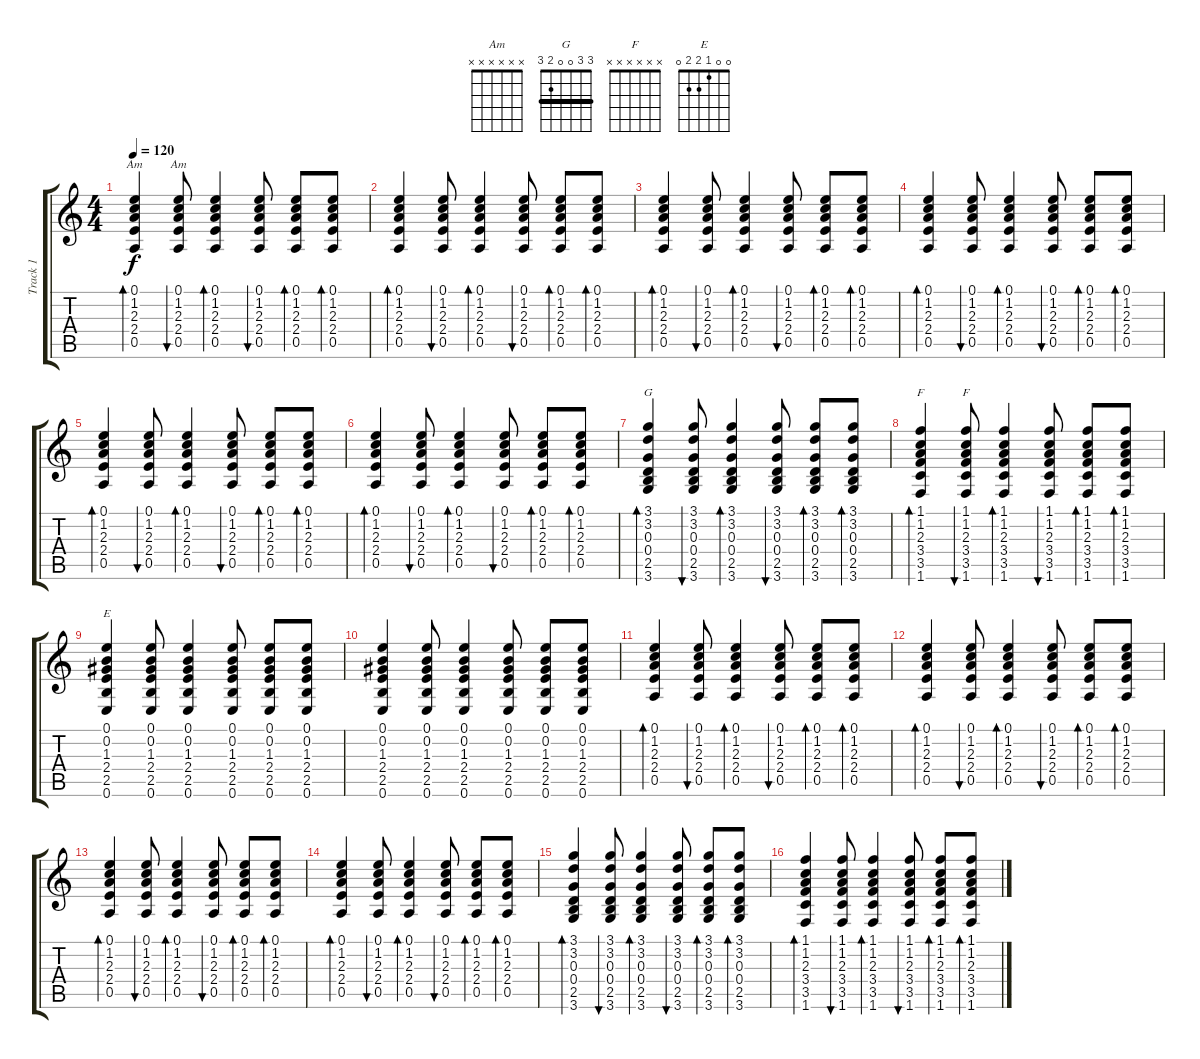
\track ("Track 1" "Track 1") {instrument acousticguitarnylon}
\staff {score tabs}
\tuning (E4 B3 G3 D3 A2 E2) {hide}
\chord ("Am" 0 1 2 2 0 x)
\chord ("Am" x x x x x x)
\chord ("G" 3 3 0 0 2 3) {barre 3}
\chord ("F" 1 1 2 3 3 1) {barre 1}
\chord ("F" x x x x x x)
\chord ("E" 0 0 1 2 2 0)
\ts (4 4)
\tempo 120
\clef g2
\ks c
(0.1 1.2 2.3 2.4 0.5).4{bd 60 ch "Am" dy f instrument acousticguitarnylon} (0.1 1.2 2.3 2.4 0.5).8{bu 60 ch "Am"} (0.1 1.2 2.3 2.4 0.5).4{bd 60} (0.1 1.2 2.3 2.4 0.5).8{bu 120} (0.1 1.2 2.3 2.4 0.5).8{bd 120} (0.1 1.2 2.3 2.4 0.5).8{bd 120} |
(0.1 1.2 2.3 2.4 0.5).4{bd 60} (0.1 1.2 2.3 2.4 0.5).8{bu 60} (0.1 1.2 2.3 2.4 0.5).4{bd 60} (0.1 1.2 2.3 2.4 0.5).8{bu 120} (0.1 1.2 2.3 2.4 0.5).8{bd 120} (0.1 1.2 2.3 2.4 0.5).8{bd 120} |
(0.1 1.2 2.3 2.4 0.5).4{bd 60} (0.1 1.2 2.3 2.4 0.5).8{bu 60} (0.1 1.2 2.3 2.4 0.5).4{bd 60} (0.1 1.2 2.3 2.4 0.5).8{bu 120} (0.1 1.2 2.3 2.4 0.5).8{bd 120} (0.1 1.2 2.3 2.4 0.5).8{bd 120} |
(0.1 1.2 2.3 2.4 0.5).4{bd 60} (0.1 1.2 2.3 2.4 0.5).8{bu 60} (0.1 1.2 2.3 2.4 0.5).4{bd 60} (0.1 1.2 2.3 2.4 0.5).8{bu 120} (0.1 1.2 2.3 2.4 0.5).8{bd 120} (0.1 1.2 2.3 2.4 0.5).8{bd 120} |
(0.1 1.2 2.3 2.4 0.5).4{bd 60} (0.1 1.2 2.3 2.4 0.5).8{bu 60} (0.1 1.2 2.3 2.4 0.5).4{bd 60} (0.1 1.2 2.3 2.4 0.5).8{bu 120} (0.1 1.2 2.3 2.4 0.5).8{bd 120} (0.1 1.2 2.3 2.4 0.5).8{bd 120} |
(0.1 1.2 2.3 2.4 0.5).4{bd 60} (0.1 1.2 2.3 2.4 0.5).8{bu 60} (0.1 1.2 2.3 2.4 0.5).4{bd 60} (0.1 1.2 2.3 2.4 0.5).8{bu 120} (0.1 1.2 2.3 2.4 0.5).8{bd 120} (0.1 1.2 2.3 2.4 0.5).8{bd 120} |
(3.1 3.2 0.3 0.4 2.5 3.6).4{bd 120 ch "G"} (3.1 3.2 0.3 0.4 2.5 3.6).8{bu 120} (3.1 3.2 0.3 0.4 2.5 3.6).4{bd 120} (3.1 3.2 0.3 0.4 2.5 3.6).8{bu 120} (3.1 3.2 0.3 0.4 2.5 3.6).8{bd 120} (3.1 3.2 0.3 0.4 2.5 3.6).8{bd 120} |
(1.1 1.2 2.3 3.4 3.5 1.6).4{bd 120 ch "F"} (1.1 1.2 2.3 3.4 3.5 1.6).8{bu 120 ch "F"} (1.1 1.2 2.3 3.4 3.5 1.6).4{bd 120} (1.1 1.2 2.3 3.4 3.5 1.6).8{bu 120} (1.1 1.2 2.3 3.4 3.5 1.6).8{bd 120} (1.1 1.2 2.3 3.4 3.5 1.6).8{bd 120} |
(0.1 0.2 1.3 2.4 2.5 0.6).4{ch "E"} (0.1 0.2 1.3 2.4 2.5 0.6).8 (0.1 0.2 1.3 2.4 2.5 0.6).4 (0.1 0.2 1.3 2.4 2.5 0.6).8 (0.1 0.2 1.3 2.4 2.5 0.6).8 (0.1 0.2 1.3 2.4 2.5 0.6).8 |
(0.1 0.2 1.3 2.4 2.5 0.6).4 (0.1 0.2 1.3 2.4 2.5 0.6).8 (0.1 0.2 1.3 2.4 2.5 0.6).4 (0.1 0.2 1.3 2.4 2.5 0.6).8 (0.1 0.2 1.3 2.4 2.5 0.6).8 (0.1 0.2 1.3 2.4 2.5 0.6).8 |
(0.1 1.2 2.3 2.4 0.5).4{bd 60} (0.1 1.2 2.3 2.4 0.5).8{bu 60} (0.1 1.2 2.3 2.4 0.5).4{bd 60} (0.1 1.2 2.3 2.4 0.5).8{bu 120} (0.1 1.2 2.3 2.4 0.5).8{bd 120} (0.1 1.2 2.3 2.4 0.5).8{bd 120} |
(0.1 1.2 2.3 2.4 0.5).4{bd 60} (0.1 1.2 2.3 2.4 0.5).8{bu 60} (0.1 1.2 2.3 2.4 0.5).4{bd 60} (0.1 1.2 2.3 2.4 0.5).8{bu 120} (0.1 1.2 2.3 2.4 0.5).8{bd 120} (0.1 1.2 2.3 2.4 0.5).8{bd 120} |
(0.1 1.2 2.3 2.4 0.5).4{bd 60} (0.1 1.2 2.3 2.4 0.5).8{bu 60} (0.1 1.2 2.3 2.4 0.5).4{bd 60} (0.1 1.2 2.3 2.4 0.5).8{bu 120} (0.1 1.2 2.3 2.4 0.5).8{bd 120} (0.1 1.2 2.3 2.4 0.5).8{bd 120} |
(0.1 1.2 2.3 2.4 0.5).4{bd 60} (0.1 1.2 2.3 2.4 0.5).8{bu 60} (0.1 1.2 2.3 2.4 0.5).4{bd 60} (0.1 1.2 2.3 2.4 0.5).8{bu 120} (0.1 1.2 2.3 2.4 0.5).8{bd 120} (0.1 1.2 2.3 2.4 0.5).8{bd 120} |
(3.1 3.2 0.3 0.4 2.5 3.6).4{bd 120} (3.1 3.2 0.3 0.4 2.5 3.6).8{bu 120} (3.1 3.2 0.3 0.4 2.5 3.6).4{bd 120} (3.1 3.2 0.3 0.4 2.5 3.6).8{bu 120} (3.1 3.2 0.3 0.4 2.5 3.6).8{bd 120} (3.1 3.2 0.3 0.4 2.5 3.6).8{bd 120} |
(1.1 1.2 2.3 3.4 3.5 1.6).4{bd 120} (1.1 1.2 2.3 3.4 3.5 1.6).8{bu 120} (1.1 1.2 2.3 3.4 3.5 1.6).4{bd 120} (1.1 1.2 2.3 3.4 3.5 1.6).8{bu 120} (1.1 1.2 2.3 3.4 3.5 1.6).8{bd 120} (1.1 1.2 2.3 3.4 3.5 1.6).8{bd 120}
